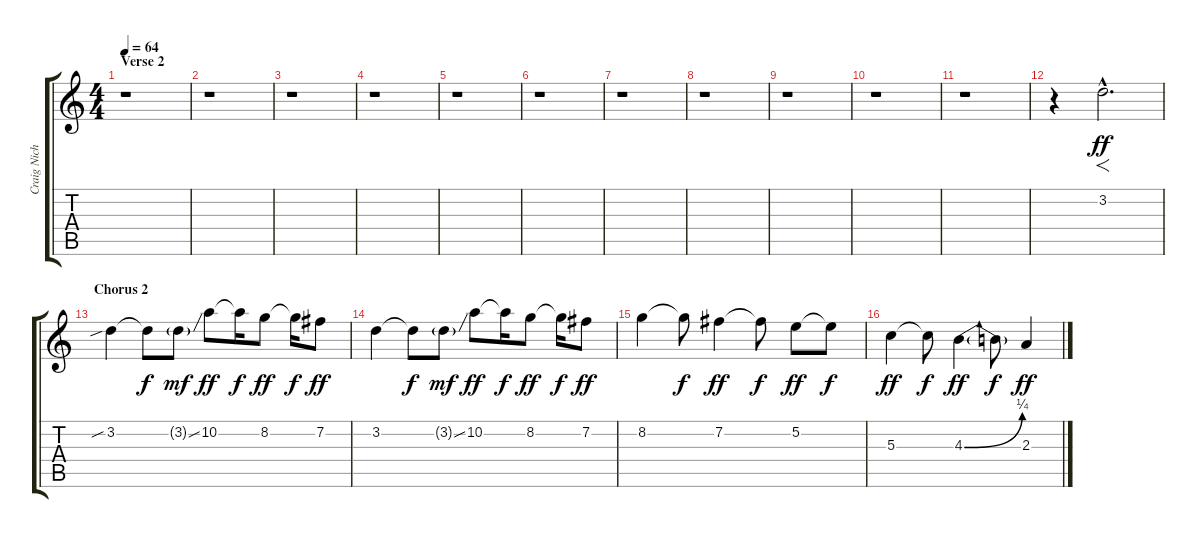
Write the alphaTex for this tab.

\track ("Craig Nicholls Dist." "Craig Nich") {instrument distortionguitar}
\staff {score tabs}
\tuning (E4 B3 G3 D3 A2 E2) {hide}
\ts (4 4)
\section ("" "Verse 2")
\tempo 64
\clef g2
\ks c
r.1{dy f} |
r.1 |
r.1 |
r.1 |
r.1 |
r.1 |
r.1 |
r.1 |
r.1 |
r.1 |
r.1 |
r.4{volume 16} 3.2{hac}.2{f d dy ff} |
\section ("" "Chorus 2")
3.2{sib}.4 3.2{t}.8{dy f} 3.2{ss g}.8{dy mf} 10.2.8{dy ff} 10.2{t}.16{dy f} 8.2.8{dy ff} 8.2{t}.16{dy f} 7.2.8{dy ff} |
3.2.4 3.2{t}.8{dy f} 3.2{ss g}.8{dy mf} 10.2.8{dy ff} 10.2{t}.16{dy f} 8.2.8{dy ff} 8.2{t}.16{dy f} 7.2.8{dy ff} |
8.2.4 8.2{t}.8{dy f} 7.2.4{dy ff} 7.2{t}.8{dy f} 5.2.8{dy ff} 5.2{t}.8{dy f} |
5.3.4{dy ff} 5.3{t}.8{dy f} 4.3{be (bend 0 0 60 1)}.4{dy ff} 4.3{t}.8{dy f} 2.3.4{dy ff}
